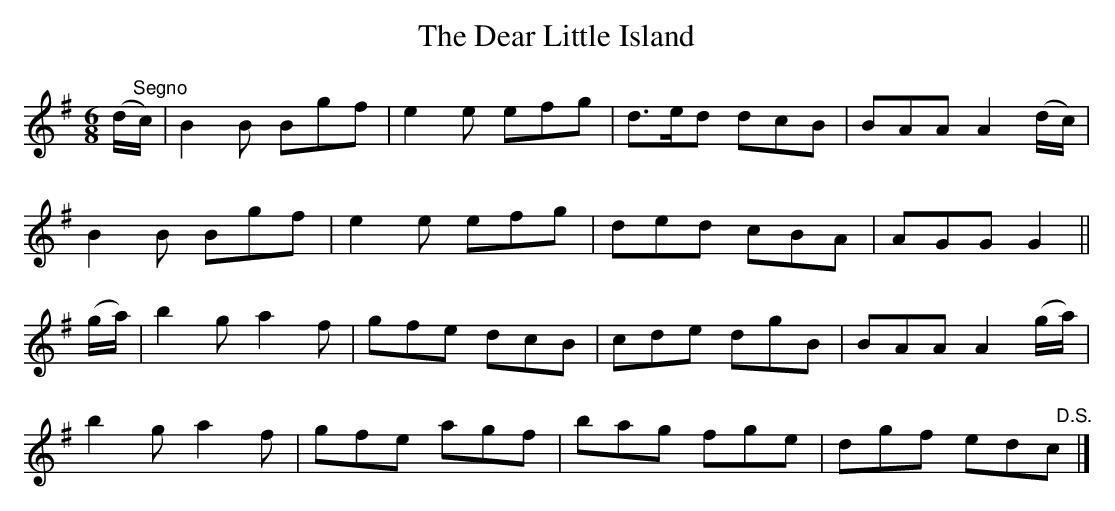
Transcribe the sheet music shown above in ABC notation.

X:1
T: The Dear Little Island
M:6/8
L:1/8
K:G
(d/"Segno"c/) | B2 B  Bgf | e2 e efg | d>ed dcB | BAA A2 (d/c/) |
                   B2 B  Bgf | e2 e efg | ded  cBA | AGG G2        ||
     (g/a/)      | b2 g a2 f | gfe  dcB | cde  dgB | BAA A2 (g/a/) |
                   b2 g a2 f | gfe  agf | bag  fge | dgf ed"   D.S."c |]
